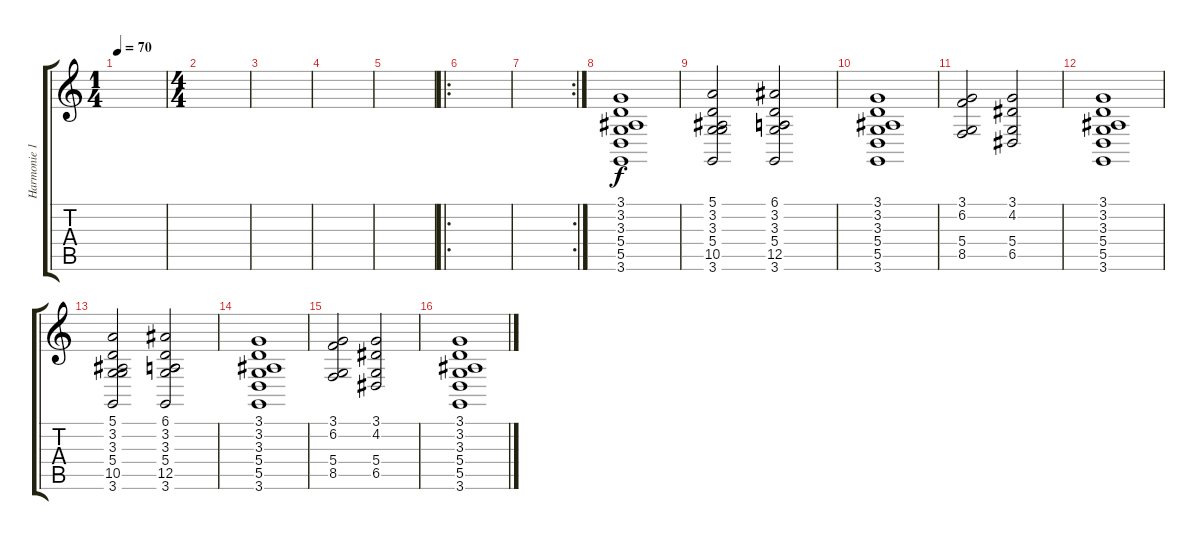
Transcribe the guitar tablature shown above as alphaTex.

\track ("Harmonie 1" "Harmonie 1") {instrument stringensemble2}
\staff {score tabs}
\tuning (E4 B3 G3 D3 A2 E2) {hide}
\ts (1 4)
\tempo 70
\clef g2
\ks c
|
\ts (4 4)
|
|
|
|
\ro
|
\rc 2
|
(3.1 3.2 3.3 5.4 5.5 3.6).1 |
(5.1 3.2 3.3 5.4 10.5 3.6).2 (6.1 3.2 3.3 5.4 12.5 3.6).2 |
(3.1 3.2 3.3 5.4 5.5 3.6).1 |
(3.1 6.2 5.4 8.5).2 (3.1 4.2 5.4 6.5).2 |
(3.1 3.2 3.3 5.4 5.5 3.6).1 |
(5.1 3.2 3.3 5.4 10.5 3.6).2 (6.1 3.2 3.3 5.4 12.5 3.6).2 |
(3.1 3.2 3.3 5.4 5.5 3.6).1 |
(3.1 6.2 5.4 8.5).2 (3.1 4.2 5.4 6.5).2 |
(3.1 3.2 3.3 5.4 5.5 3.6).1
